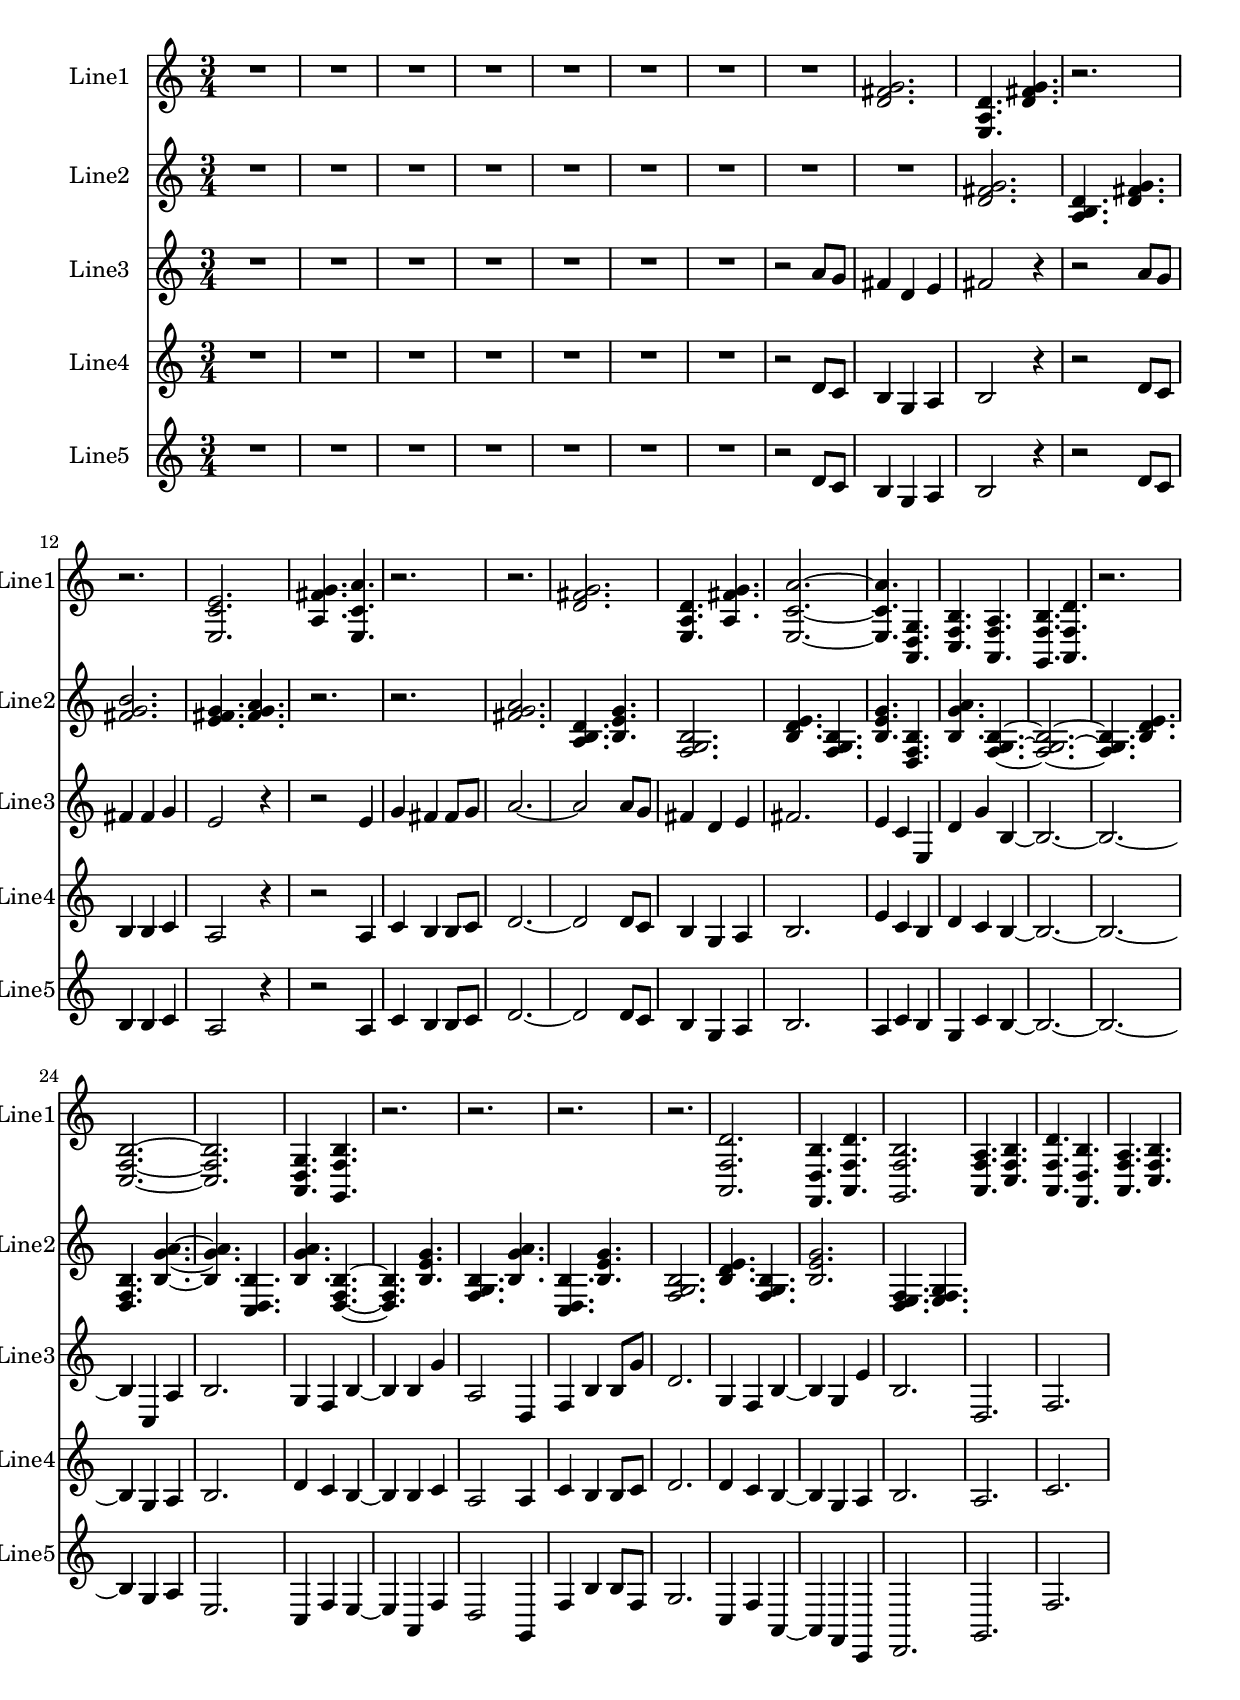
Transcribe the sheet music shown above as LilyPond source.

% 2016-09-01 00:56

\version "2.18.2"
\language "english"

\header {}

\layout {}

\paper {}

\score {
    \new Score <<
        \context Staff = "line1" {
            \set Staff.instrumentName = \markup { Line1 }
            \set Staff.shortInstrumentName = \markup { Line1 }
            {
                \numericTimeSignature
                \time 3/4
                \bar "||"
                \accidentalStyle modern-cautionary
                R\longa.
                <d' fs' g'>2.
                <e a d'>4.
                <d' fs' g'>4.
                r2.
                r2.
                <e c' e'>2.
                <a fs' g'>4.
                <e c' a'>4.
                r2.
                r2.
                <d' fs' g'>2.
                <e a d'>4.
                <a fs' g'>4.
                <e c' a'>2. ~
                <e c' a'>4.
                <a, d g>4.
                <c f b>4.
                <a, f a>4.
                <g, f b>4.
                <a, f d'>4.
                r2.
                <c f b>2. ~
                <c f b>2.
                <a, d g>4.
                <g, f b>4.
                r2.
                r2.
                r2.
                r2.
                <a, f d'>2.
                <f, d b>4.
                <a, f d'>4.
                <g, f b>2.
                <a, f a>4.
                <c f b>4.
                <a, f d'>4.
                <f, d b>4.
                <a, f a>4.
                <c f b>4.
            }
        }
        \context Staff = "line2" {
            \set Staff.instrumentName = \markup { Line2 }
            \set Staff.shortInstrumentName = \markup { Line2 }
            {
                \numericTimeSignature
                \time 3/4
                \bar "||"
                \accidentalStyle modern-cautionary
                R2. * 9
                <d' fs' g'>2.
                <a b d'>4.
                <d' fs' g'>4.
                <fs' g' b'>2.
                <e' fs' g'>4.
                <fs' g' a'>4.
                r2.
                r2.
                <fs' g' a'>2.
                <a b d'>4.
                <b e' g'>4.
                <f g b>2.
                <b d' e'>4.
                <f g b>4.
                <b e' g'>4.
                <d f b>4.
                <b g' a'>4.
                <f g b>4. ~
                <f g b>2. ~
                <f g b>4.
                <b d' e'>4.
                <d f b>4.
                <b g' a'>4. ~
                <b g' a'>4.
                <c d b>4.
                <b g' a'>4.
                <d f b>4. ~
                <d f b>4.
                <b e' g'>4.
                <f g b>4.
                <b g' a'>4.
                <c d b>4.
                <b e' g'>4.
                <f g b>2.
                <b d' e'>4.
                <f g b>4.
                <b e' g'>2.
                <d e f>4.
                <e f g>4.
            }
        }
        \context Staff = "line3" {
            \set Staff.instrumentName = \markup { Line3 }
            \set Staff.shortInstrumentName = \markup { Line3 }
            {
                \numericTimeSignature
                \time 3/4
                \bar "||"
                \accidentalStyle modern-cautionary
                R2. * 7
                r2
                a'8 [
                g'8 ]
                fs'4
                d'4
                e'4
                fs'2
                r4
                r2
                a'8 [
                g'8 ]
                fs'4
                fs'4
                g'4
                e'2
                r4
                r2
                e'4
                g'4
                fs'4
                fs'8 [
                g'8 ]
                a'2. ~
                a'2
                a'8 [
                g'8 ]
                fs'4
                d'4
                e'4
                fs'2.
                e'4
                c'4
                e4
                d'4
                g'4
                b4 ~
                b2. ~
                b2. ~
                b4
                c4
                a4
                b2.
                g4
                f4
                b4 ~
                b4
                b4
                g'4
                a2
                d4
                f4
                b4
                b8 [
                g'8 ]
                d'2.
                g4
                f4
                b4 ~
                b4
                g4
                e'4
                b2.
                d2.
                f2.
            }
        }
        \context Staff = "line4" {
            \set Staff.instrumentName = \markup { Line4 }
            \set Staff.shortInstrumentName = \markup { Line4 }
            {
                \numericTimeSignature
                \time 3/4
                \bar "||"
                \accidentalStyle modern-cautionary
                R2. * 7
                r2
                d'8 [
                c'8 ]
                b4
                g4
                a4
                b2
                r4
                r2
                d'8 [
                c'8 ]
                b4
                b4
                c'4
                a2
                r4
                r2
                a4
                c'4
                b4
                b8 [
                c'8 ]
                d'2. ~
                d'2
                d'8 [
                c'8 ]
                b4
                g4
                a4
                b2.
                e'4
                c'4
                b4
                d'4
                c'4
                b4 ~
                b2. ~
                b2. ~
                b4
                g4
                a4
                b2.
                d'4
                c'4
                b4 ~
                b4
                b4
                c'4
                a2
                a4
                c'4
                b4
                b8 [
                c'8 ]
                d'2.
                d'4
                c'4
                b4 ~
                b4
                g4
                a4
                b2.
                a2.
                c'2.
            }
        }
        \context Staff = "line5" {
            \set Staff.instrumentName = \markup { Line5 }
            \set Staff.shortInstrumentName = \markup { Line5 }
            {
                \numericTimeSignature
                \time 3/4
                \bar "||"
                \accidentalStyle modern-cautionary
                R2. * 7
                r2
                d'8 [
                c'8 ]
                b4
                g4
                a4
                b2
                r4
                r2
                d'8 [
                c'8 ]
                b4
                b4
                c'4
                a2
                r4
                r2
                a4
                c'4
                b4
                b8 [
                c'8 ]
                d'2. ~
                d'2
                d'8 [
                c'8 ]
                b4
                g4
                a4
                b2.
                a4
                c'4
                b4
                g4
                c'4
                b4 ~
                b2. ~
                b2. ~
                b4
                g4
                a4
                e2.
                c4
                f4
                e4 ~
                e4
                a,4
                f4
                d2
                g,4
                f4
                b4
                b8 [
                f8 ]
                g2.
                c4
                f4
                a,4 ~
                a,4
                f,4
                c,4
                d,2.
                g,2.
                f2.
            }
        }
    >>
}